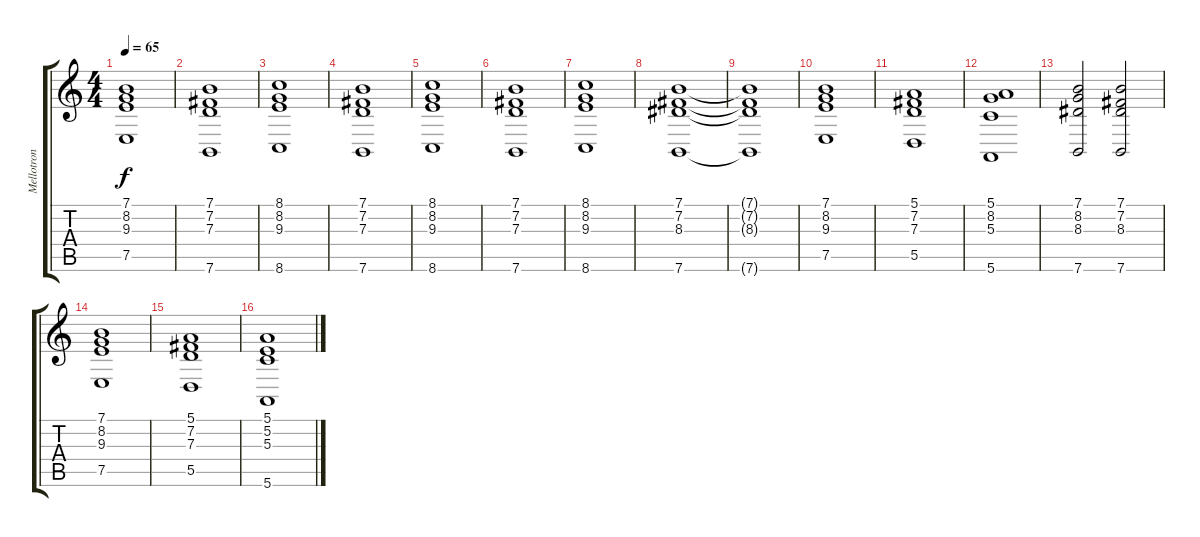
\track ("Mellotron Strings (Ian McDonald)" "Mellotron ") {instrument stringensemble1}
\staff {score tabs}
\tuning (E4 B3 G3 D3 A2 E2) {hide}
\ts (4 4)
\tempo 65
\clef g2
\ks c
(7.1 8.2 9.3 7.5).1{dy f} |
(7.1 7.2 7.3 7.6).1 |
(8.1 8.2 9.3 8.6).1 |
(7.1 7.2 7.3 7.6).1 |
(8.1 8.2 9.3 8.6).1 |
(7.1 7.2 7.3 7.6).1 |
(8.1 8.2 9.3 8.6).1 |
(7.1 7.2 8.3 7.6).1{volume 13} |
(7.1{t} 7.2{t} 8.3{t} 7.6{t}).1 |
(7.1 8.2 9.3 7.5).1 |
(5.1 7.2 7.3 5.5).1 |
(5.1 8.2 5.3 5.6).1 |
(7.1 8.2 8.3 7.6).2 (7.1 7.2 8.3 7.6).2 |
(7.1 8.2 9.3 7.5).1 |
(5.1 7.2 7.3 5.5).1 |
(5.1 5.2 5.3 5.6).1
